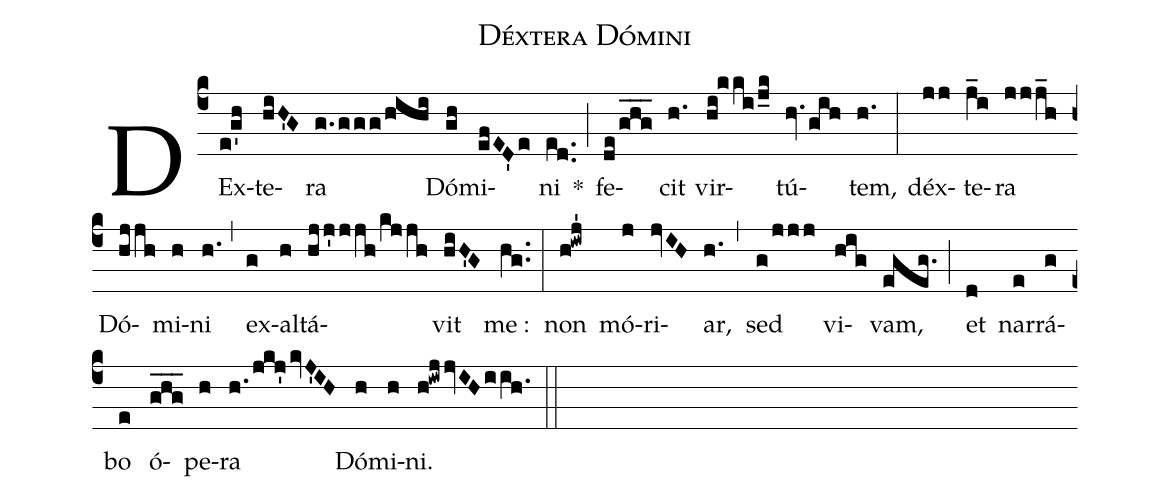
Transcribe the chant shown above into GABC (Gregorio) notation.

name:Déxtera Dómini;
%%
(c4) DEx(e!g'h)te(hiH'G)ra(g.ggg!/hihi) Dó(gh)mi(efED'e)ni(ed..) *(;)
fe(de!/ghg___)cit(h.) vir(hi!kki!/j_k)tú(hv.gih)tem,(h.) (:)
déx(jj)te(j_i)ra(jjj_h) Dó(hjjh)mi(h)ni(h.) (,)
ex(g)al(h)tá(hjj'jjh!/kjjh)vit(hiH'G) me :(hg..) (:)
non(h!iwj') mó(j)ri(jvIH)ar,(h.) (,)
sed(g!/jjj) vi(hig)vam,(egeg.) (;)
et(d) nar(e)rá(g)bo(e) ó(ghg___)pe(h)ra(h.!/jkj'kvJ'IH) Dó(h)mi(h)ni.(h!iwjjvIHiih.) (::)
